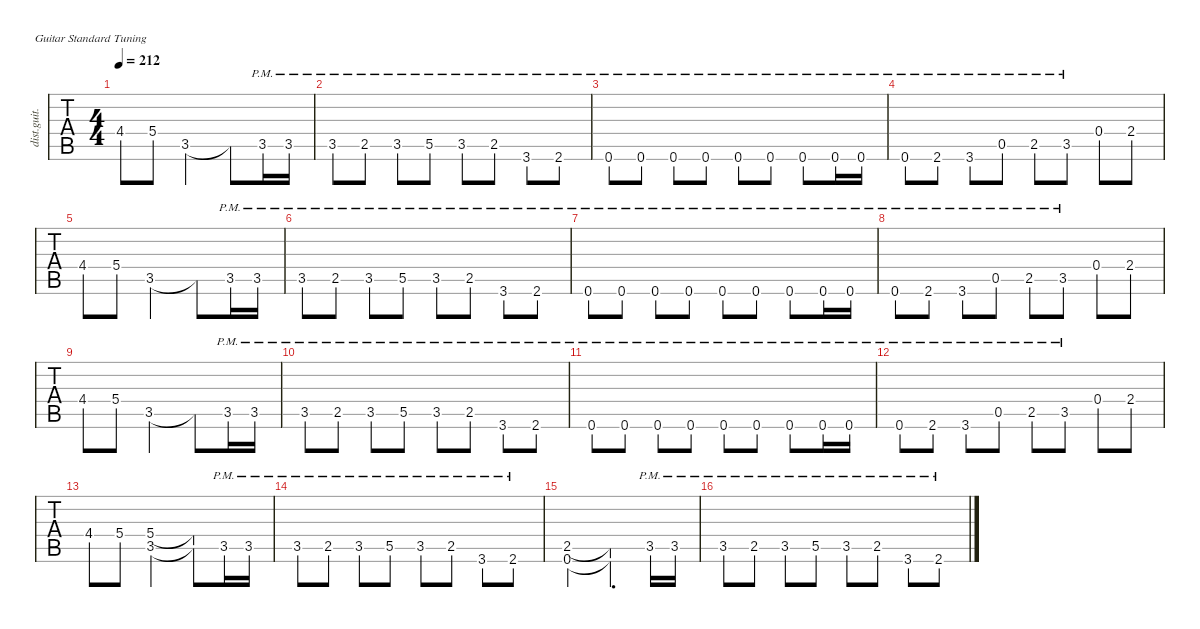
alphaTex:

\defaultSystemsLayout 4
\hideDynamics
\bracketExtendMode nobrackets
\track ("Rhythm Guitar (Kirk)" "dist.guit.") {defaultSystemsLayout 4 multiBarRest instrument distortionguitar}
\staff {tabs}
\tuning (E4 B3 G3 D3 A2 E2)
\ts (4 4)
\tempo 212
\clef g2
\scale
0.244116
\ks c
4.4{acc #}.8{dy mf} 5.4.8 3.5.2 3.5{t}.8 3.5{pm}.16 3.5{pm}.16 |
\scale
0.244116 3.5{pm}.8 2.5{pm}.8 3.5{pm}.8 5.5{pm}.8 3.5{pm}.8 2.5{pm}.8 3.6{pm}.8 2.6{pm acc #}.8 |
\scale
0.244116 0.6{pm}.8 0.6{pm}.8 0.6{pm}.8 0.6{pm}.8 0.6{pm}.8 0.6{pm}.8 0.6{pm}.8 0.6{pm}.16 0.6{pm}.16 |
\scale
0.267653 0.6{pm}.8 2.6{pm acc #}.8 3.6{pm}.8 0.5{pm}.8 2.5{pm}.8 3.5{pm}.8 0.4.8 2.4.8 |
\scale
0.244116 4.4{acc #}.8 5.4.8 3.5.2 3.5{t}.8 3.5{pm}.16 3.5{pm}.16 |
\scale
0.244116 3.5{pm}.8 2.5{pm}.8 3.5{pm}.8 5.5{pm}.8 3.5{pm}.8 2.5{pm}.8 3.6{pm}.8 2.6{pm acc #}.8 |
\scale
0.244116 0.6{pm}.8 0.6{pm}.8 0.6{pm}.8 0.6{pm}.8 0.6{pm}.8 0.6{pm}.8 0.6{pm}.8 0.6{pm}.16 0.6{pm}.16 |
\scale
0.267653 0.6{pm}.8 2.6{pm acc #}.8 3.6{pm}.8 0.5{pm}.8 2.5{pm}.8 3.5{pm}.8 0.4.8 2.4.8 |
\scale
0.244116 4.4{acc #}.8 5.4.8 3.5.2 3.5{t}.8 3.5{pm}.16 3.5{pm}.16 |
\scale
0.244116 3.5{pm}.8 2.5{pm}.8 3.5{pm}.8 5.5{pm}.8 3.5{pm}.8 2.5{pm}.8 3.6{pm}.8 2.6{pm acc #}.8 |
\scale
0.244116 0.6{pm}.8 0.6{pm}.8 0.6{pm}.8 0.6{pm}.8 0.6{pm}.8 0.6{pm}.8 0.6{pm}.8 0.6{pm}.16 0.6{pm}.16 |
\scale
0.267653 0.6{pm}.8 2.6{pm acc #}.8 3.6{pm}.8 0.5{pm}.8 2.5{pm}.8 3.5{pm}.8 0.4.8 2.4.8 |
\scale
0.244116 4.4{acc #}.8 5.4.8 (3.5 5.4).2 (3.5{t} 5.4{t}).8 3.5{pm}.16 3.5{pm}.16 |
\scale
0.244116 3.5{pm}.8 2.5{pm}.8 3.5{pm}.8 5.5{pm}.8 3.5{pm}.8 2.5{pm}.8 3.6{pm}.8 2.6{pm acc #}.8 |
\scale
0.477004 (0.6 2.5).2 (2.5{t} 0.6{t}).4{d} 3.5{pm}.16 3.5{pm}.16 |
\scale
0.522996 3.5{pm}.8 2.5{pm}.8 3.5{pm}.8 5.5{pm}.8 3.5{pm}.8 2.5{pm}.8 3.6{pm}.8 2.6{pm acc #}.8
